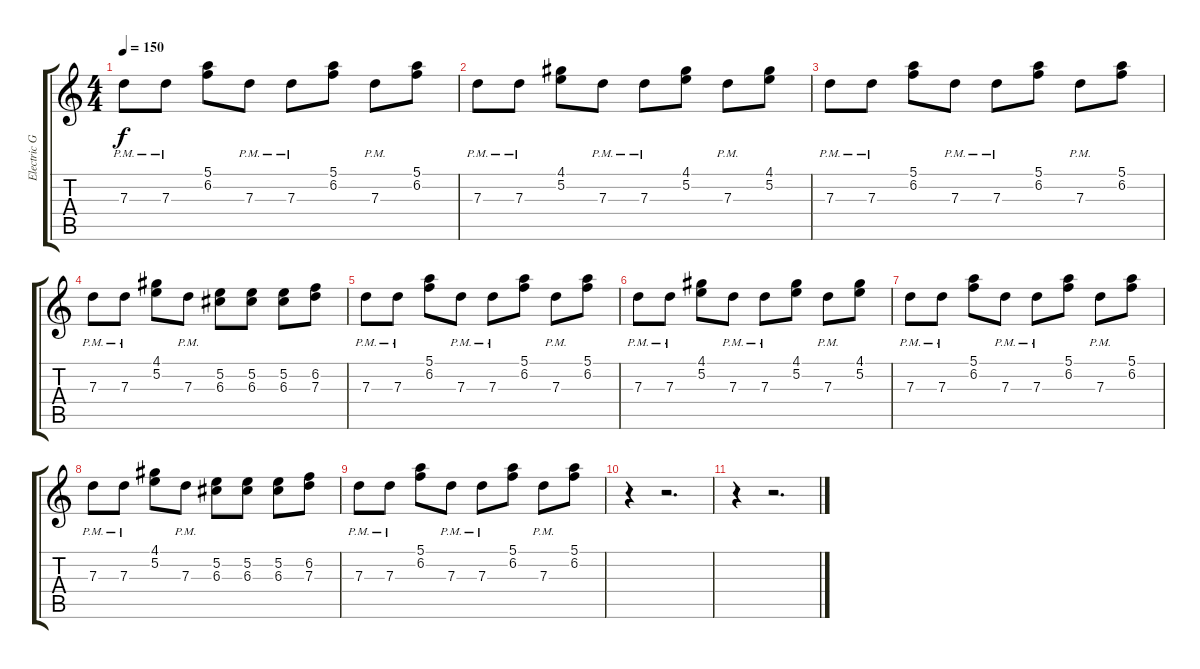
\track ("Electric Guitar" "Electric G") {instrument distortionguitar}
\staff {score tabs}
\tuning (E4 B3 G3 D3 A2 D2) {hide}
\ts (4 4)
\tempo 150
\clef g2
\ks c
7.3{pm}.8{dy f} 7.3{pm}.8 (5.1 6.2).8 7.3{pm}.8 7.3{pm}.8 (5.1 6.2).8 7.3{pm}.8 (5.1 6.2).8 |
7.3{pm}.8 7.3{pm}.8 (4.1 5.2).8 7.3{pm}.8 7.3{pm}.8 (4.1 5.2).8 7.3{pm}.8 (4.1 5.2).8 |
7.3{pm}.8 7.3{pm}.8 (5.1 6.2).8 7.3{pm}.8 7.3{pm}.8 (5.1 6.2).8 7.3{pm}.8 (5.1 6.2).8 |
7.3{pm}.8 7.3{pm}.8 (4.1 5.2).8 7.3{pm}.8 (5.2 6.3).8 (5.2 6.3).8 (5.2 6.3).8 (6.2 7.3).8 |
7.3{pm}.8 7.3{pm}.8 (5.1 6.2).8 7.3{pm}.8 7.3{pm}.8 (5.1 6.2).8 7.3{pm}.8 (5.1 6.2).8 |
7.3{pm}.8 7.3{pm}.8 (4.1 5.2).8 7.3{pm}.8 7.3{pm}.8 (4.1 5.2).8 7.3{pm}.8 (4.1 5.2).8 |
7.3{pm}.8 7.3{pm}.8 (5.1 6.2).8 7.3{pm}.8 7.3{pm}.8 (5.1 6.2).8 7.3{pm}.8 (5.1 6.2).8 |
7.3{pm}.8 7.3{pm}.8 (4.1 5.2).8 7.3{pm}.8 (5.2 6.3).8 (5.2 6.3).8 (5.2 6.3).8 (6.2 7.3).8 |
7.3{pm}.8 7.3{pm}.8 (5.1 6.2).8 7.3{pm}.8 7.3{pm}.8 (5.1 6.2).8 7.3{pm}.8 (5.1 6.2).8 |
r.4 r.2{d} |
r.4 r.2{d}
